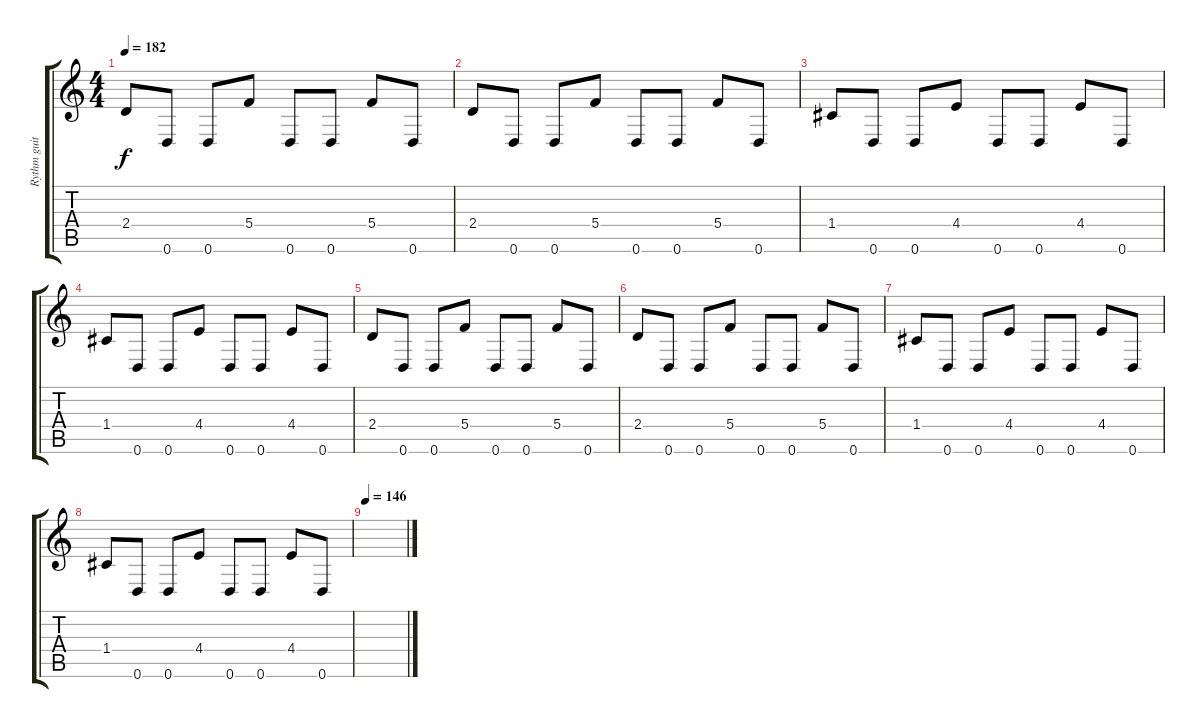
\track ("Rythm guitar" "Rythm guit") {instrument distortionguitar}
\staff {score tabs}
\tuning (D4 A3 F3 C3 G2 D2) {hide}
\ts (4 4)
\tempo 182
\clef g2
\ks c
2.4.8{dy f} 0.6.8 0.6.8 5.4.8 0.6.8 0.6.8 5.4.8 0.6.8 |
2.4.8 0.6.8 0.6.8 5.4.8 0.6.8 0.6.8 5.4.8 0.6.8 |
1.4.8 0.6.8 0.6.8 4.4.8 0.6.8 0.6.8 4.4.8 0.6.8 |
1.4.8 0.6.8 0.6.8 4.4.8 0.6.8 0.6.8 4.4.8 0.6.8 |
2.4.8 0.6.8 0.6.8 5.4.8 0.6.8 0.6.8 5.4.8 0.6.8 |
2.4.8 0.6.8 0.6.8 5.4.8 0.6.8 0.6.8 5.4.8 0.6.8 |
1.4.8 0.6.8 0.6.8 4.4.8 0.6.8 0.6.8 4.4.8 0.6.8 |
1.4.8 0.6.8 0.6.8 4.4.8 0.6.8 0.6.8 4.4.8 0.6.8 |
\tempo 146
